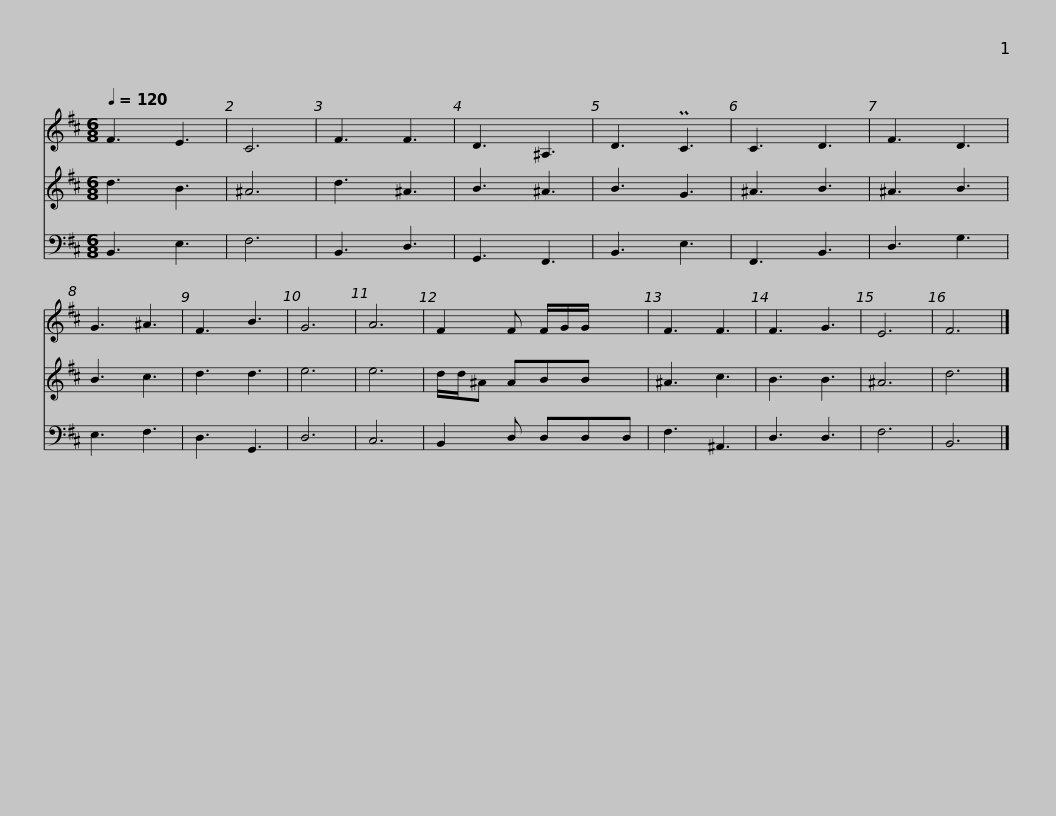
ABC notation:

X:1
%%score 1 2 3
L:1/8
Q:1/4=120
M:6/8
I:linebreak $
K:D
V:1 treble
V:2 treble
V:3 bass
V:1
 F3 E3 | C6 | F3 F3 | D3 ^A,3 | D3 PC3 | %5
 C3 D3 | F3 D3 | G3 ^A3 | F3 B3 | G6 | %10
 A6 |$ F2 F F/G/G/ x3/2 | F3 F3 | F3 G3 | E6 | %15
 F6 |] %16
V:2
 d3 B3 | ^A6 | d3 ^A3 | B3 ^A3 | B3 G3 | %5
 ^A3 B3 | ^A3 B3 | B3 c3 | d3 d3 | e6 | %10
 e6 |$ d/d/^A ABB x | ^A3 c3 | B3 B3 | ^A6 | %15
 d6 |] %16
V:3
 B,,3 E,3 | F,6 | B,,3 D,3 | G,,3 F,,3 | B,,3 E,3 | %5
 F,,3 B,,3 | D,3 G,3 | E,3 F,3 | D,3 G,,3 | D,6 | %10
 C,6 |$ B,,2 D, D,D,D, | F,3 ^A,,3 | D,3 D,3 | F,6 | %15
 B,,6 |] %16
